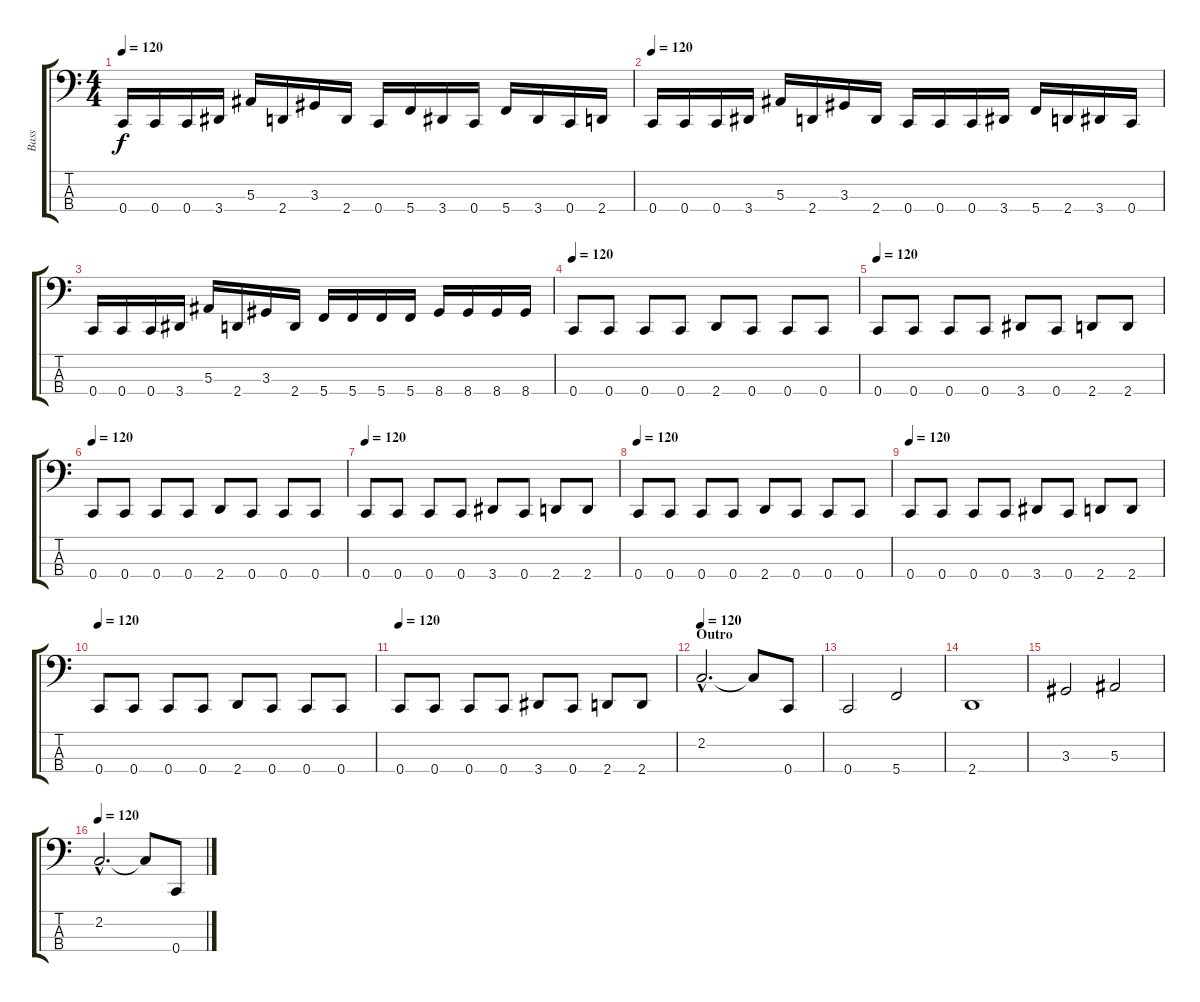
\track ("Bass" "Bass") {instrument electricbassfinger}
\staff {score tabs}
\tuning (Eb2 Bb1 F1 C1) {hide}
\ts (4 4)
\tempo 120
\clef f4
\ks c
0.4.16{dy f} 0.4.16 0.4.16 3.4.16 5.3.16 2.4.16 3.3.16 2.4.16 0.4.16 5.4.16 3.4.16 0.4.16 5.4.16 3.4.16 0.4.16 2.4.16 |
\tempo 120
0.4.16 0.4.16 0.4.16 3.4.16 5.3.16 2.4.16 3.3.16 2.4.16 0.4.16 0.4.16 0.4.16 3.4.16 5.4.16 2.4.16 3.4.16 0.4.16 |
0.4.16 0.4.16 0.4.16 3.4.16 5.3.16 2.4.16 3.3.16 2.4.16 5.4.16 5.4.16 5.4.16 5.4.16 8.4.16 8.4.16 8.4.16 8.4.16 |
\tempo 120
0.4.8 0.4.8 0.4.8 0.4.8 2.4.8 0.4.8 0.4.8 0.4.8 |
\tempo 120
0.4.8 0.4.8 0.4.8 0.4.8 3.4.8 0.4.8 2.4.8 2.4.8 |
\tempo 120
0.4.8 0.4.8 0.4.8 0.4.8 2.4.8 0.4.8 0.4.8 0.4.8 |
\tempo 120
0.4.8 0.4.8 0.4.8 0.4.8 3.4.8 0.4.8 2.4.8 2.4.8 |
\tempo 120
0.4.8 0.4.8 0.4.8 0.4.8 2.4.8 0.4.8 0.4.8 0.4.8 |
\tempo 120
0.4.8 0.4.8 0.4.8 0.4.8 3.4.8 0.4.8 2.4.8 2.4.8 |
\tempo 120
0.4.8 0.4.8 0.4.8 0.4.8 2.4.8 0.4.8 0.4.8 0.4.8 |
\tempo 120
0.4.8 0.4.8 0.4.8 0.4.8 3.4.8 0.4.8 2.4.8 2.4.8 |
\section ("" "Outro")
\tempo 120
2.2{hac}.2{d} 2.2{t}.8 0.4.8 |
0.4.2 5.4.2 |
2.4.1 |
3.3.2 5.3.2 |
\tempo 120
2.2{hac}.2{d} 2.2{t}.8 0.4.8
